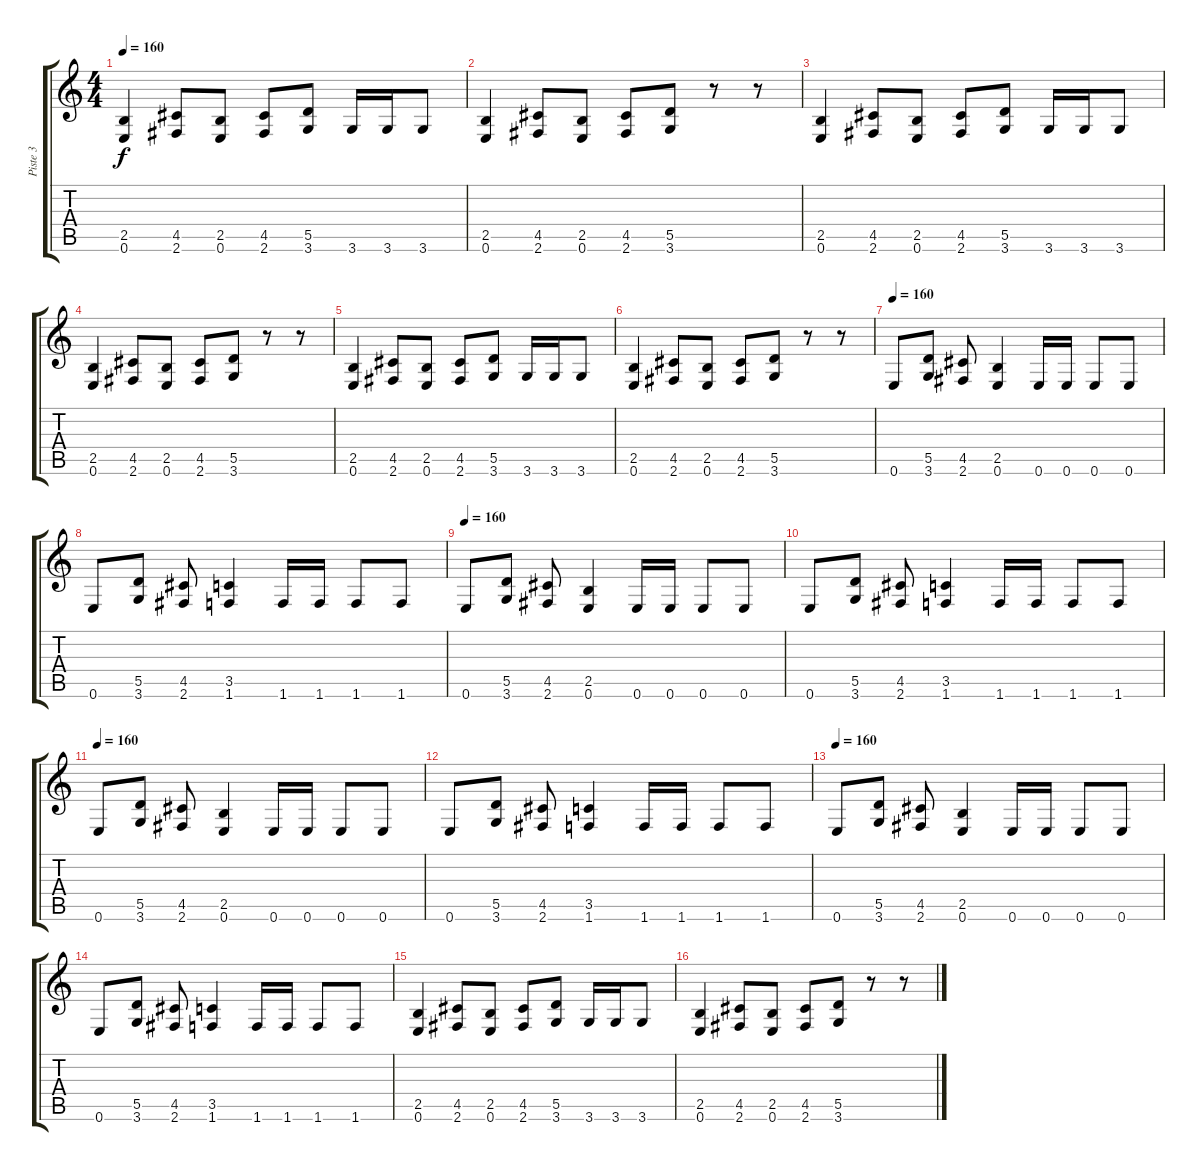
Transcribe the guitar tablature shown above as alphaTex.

\track ("Piste 3" "Piste 3") {instrument distortionguitar}
\staff {score tabs}
\tuning (E4 B3 G3 D3 A2 E2) {hide}
\ts (4 4)
\tempo 160
\clef g2
\ks c
(2.5 0.6).4{dy f} (4.5 2.6).8 (2.5 0.6).8 (4.5 2.6).8 (5.5 3.6).8 3.6.16 3.6.16 3.6.8 |
(2.5 0.6).4 (4.5 2.6).8 (2.5 0.6).8 (4.5 2.6).8 (5.5 3.6).8 r.8 r.8 |
(2.5 0.6).4 (4.5 2.6).8 (2.5 0.6).8 (4.5 2.6).8 (5.5 3.6).8 3.6.16 3.6.16 3.6.8 |
(2.5 0.6).4 (4.5 2.6).8 (2.5 0.6).8 (4.5 2.6).8 (5.5 3.6).8 r.8 r.8 |
(2.5 0.6).4 (4.5 2.6).8 (2.5 0.6).8 (4.5 2.6).8 (5.5 3.6).8 3.6.16 3.6.16 3.6.8 |
(2.5 0.6).4 (4.5 2.6).8 (2.5 0.6).8 (4.5 2.6).8 (5.5 3.6).8 r.8 r.8 |
\tempo 160
0.6.8 (5.5 3.6).8 (4.5 2.6).8 (2.5 0.6).4 0.6.16 0.6.16 0.6.8 0.6.8 |
0.6.8 (5.5 3.6).8 (4.5 2.6).8 (3.5 1.6).4 1.6.16 1.6.16 1.6.8 1.6.8 |
\tempo 160
0.6.8 (5.5 3.6).8 (4.5 2.6).8 (2.5 0.6).4 0.6.16 0.6.16 0.6.8 0.6.8 |
0.6.8 (5.5 3.6).8 (4.5 2.6).8 (3.5 1.6).4 1.6.16 1.6.16 1.6.8 1.6.8 |
\tempo 160
0.6.8 (5.5 3.6).8 (4.5 2.6).8 (2.5 0.6).4 0.6.16 0.6.16 0.6.8 0.6.8 |
0.6.8 (5.5 3.6).8 (4.5 2.6).8 (3.5 1.6).4 1.6.16 1.6.16 1.6.8 1.6.8 |
\tempo 160
0.6.8 (5.5 3.6).8 (4.5 2.6).8 (2.5 0.6).4 0.6.16 0.6.16 0.6.8 0.6.8 |
0.6.8 (5.5 3.6).8 (4.5 2.6).8 (3.5 1.6).4 1.6.16 1.6.16 1.6.8 1.6.8 |
(2.5 0.6).4 (4.5 2.6).8 (2.5 0.6).8 (4.5 2.6).8 (5.5 3.6).8 3.6.16 3.6.16 3.6.8 |
(2.5 0.6).4 (4.5 2.6).8 (2.5 0.6).8 (4.5 2.6).8 (5.5 3.6).8 r.8 r.8
